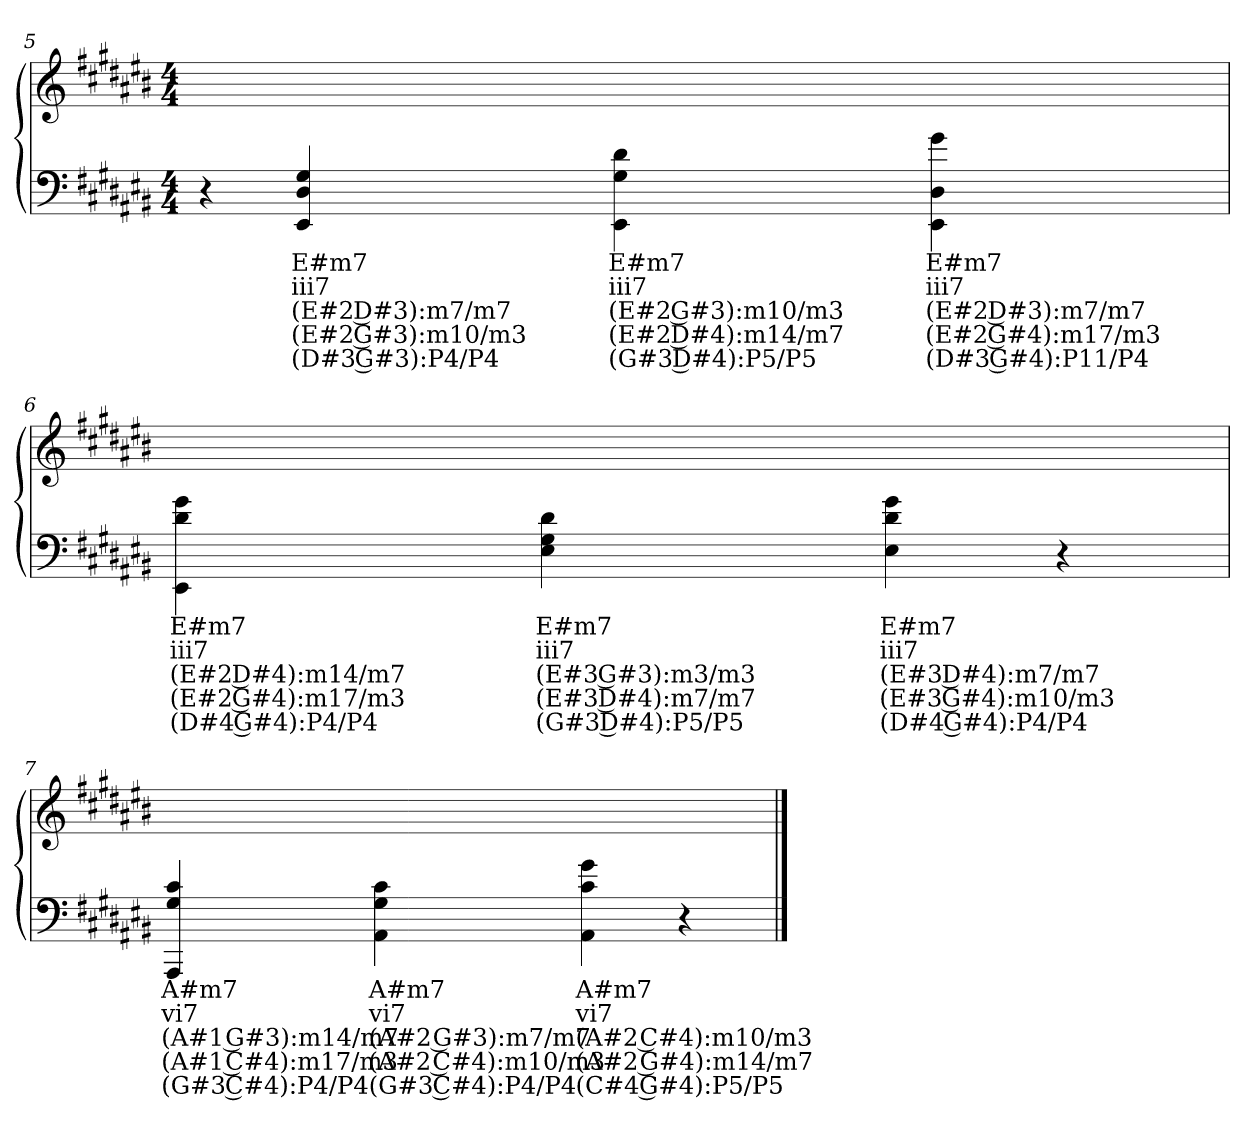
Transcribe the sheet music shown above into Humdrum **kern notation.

**kern	**text	**text	**text	**text	**text	**kern
*part2	*part2	*part2	*part2	*part2	*part2	*part1
*staff2	*staff2	*staff2	*staff2	*staff2	*staff2	*staff1
*clefF4	*	*	*	*	*	*clefG2
*k[f#c#g#d#a#e#b#]	*	*	*	*	*	*k[f#c#g#d#a#e#b#]
*C#:	*	*	*	*	*	*C#:
*M4/4	*	*	*	*	*	*M4/4
=5	=5	=5	=5	=5	=5	=5
4r	.	.	.	.	.	1ryy
4EE# 4D# 4G#	E#m7	iii7	(E#2 D#3):m7/m7	(E#2 G#3):m10/m3	(D#3 G#3):P4/P4	.
4EE# 4G# 4d#	E#m7	iii7	(E#2 G#3):m10/m3	(E#2 D#4):m14/m7	(G#3 D#4):P5/P5	.
4EE# 4D# 4g#	E#m7	iii7	(E#2 D#3):m7/m7	(E#2 G#4):m17/m3	(D#3 G#4):P11/P4	.
=6	=6	=6	=6	=6	=6	=6
4EE# 4d# 4g#	E#m7	iii7	(E#2 D#4):m14/m7	(E#2 G#4):m17/m3	(D#4 G#4):P4/P4	1ryy
4E# 4G# 4d#	E#m7	iii7	(E#3 G#3):m3/m3	(E#3 D#4):m7/m7	(G#3 D#4):P5/P5	.
4E# 4d# 4g#	E#m7	iii7	(E#3 D#4):m7/m7	(E#3 G#4):m10/m3	(D#4 G#4):P4/P4	.
4r	.	.	.	.	.	.
=7	=7	=7	=7	=7	=7	=7
4AAA# 4G# 4c#	A#m7	vi7	(A#1 G#3):m14/m7	(A#1 C#4):m17/m3	(G#3 C#4):P4/P4	1ryy
4AA# 4G# 4c#	A#m7	vi7	(A#2 G#3):m7/m7	(A#2 C#4):m10/m3	(G#3 C#4):P4/P4	.
4AA# 4c# 4g#	A#m7	vi7	(A#2 C#4):m10/m3	(A#2 G#4):m14/m7	(C#4 G#4):P5/P5	.
4r	.	.	.	.	.	.
==	==	==	==	==	==	==
*-	*-	*-	*-	*-	*-	*-
